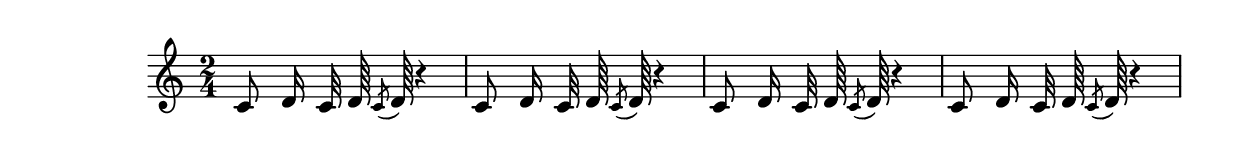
%% DO NOT EDIT this file manually; it is automatically
%% generated from LSR http://lsr.dsi.unimi.it
%% Make any changes in LSR itself, or in Documentation/snippets/new/ ,
%% and then run scripts/auxiliar/makelsr.py
%%
%% This file is in the public domain.
\version "2.12.2"

\header {
  lsrtags = "rhythms, tweaks-and-overrides"

%% Translation of GIT committish: 59caa3adce63114ca7972d18f95d4aadc528ec3d
  texidoces = "

Se pueden imprimir estilos alternativos del corchete o gancho de las
corcheas y figuras menores, mediante la sobreescritura de la propiedad
@code{flag} del objeto @code{Stem}.  Son valores válidos
@code{modern-straight-flag} y @code{old-straight-flag}.

"
  doctitlees = "Uso de estilos alternativos para los corchetes"



  texidoc = "
Alternative styles of flag on eighth and shorter notes can be displayed
by overriding the @code{flag} property of @code{Stem}.  Valid values
are @code{modern-straight-flag} and @code{old-straight-flag}.

"
  doctitle = "Using alternative flag styles"
} % begin verbatim

testnotes = {
  \autoBeamOff
  c8 d16 c32 d64 \acciaccatura { c8 } d64 r4
}

\relative c' {
  \time 2/4
  \testnotes

  \override Stem #'flag = #modern-straight-flag
  \testnotes

  \override Stem #'flag = #old-straight-flag
  \testnotes

  \revert Stem #'flag
  \testnotes
}

